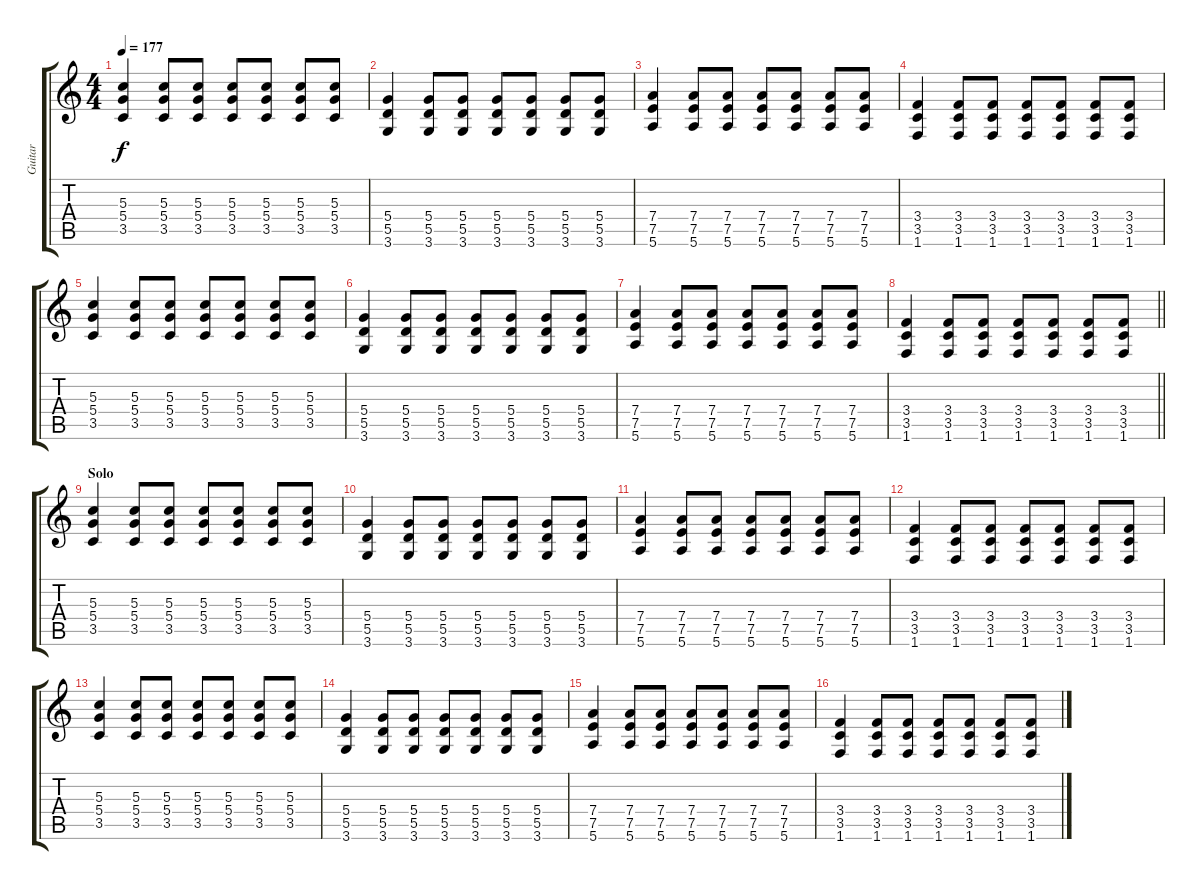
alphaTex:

\track ("Guitar" "Guitar") {instrument distortionguitar}
\staff {score tabs}
\tuning (E4 B3 G3 D3 A2 E2) {hide}
\ts (4 4)
\tempo 177
\clef g2
\ks c
(5.3 5.4 3.5).4{dy f} (5.3 5.4 3.5).8 (5.3 5.4 3.5).8 (5.3 5.4 3.5).8 (5.3 5.4 3.5).8 (5.3 5.4 3.5).8 (5.3 5.4 3.5).8 |
(5.4 5.5 3.6).4 (5.4 5.5 3.6).8 (5.4 5.5 3.6).8 (5.4 5.5 3.6).8 (5.4 5.5 3.6).8 (5.4 5.5 3.6).8 (5.4 5.5 3.6).8 |
(7.4 7.5 5.6).4 (7.4 7.5 5.6).8 (7.4 7.5 5.6).8 (7.4 7.5 5.6).8 (7.4 7.5 5.6).8 (7.4 7.5 5.6).8 (7.4 7.5 5.6).8 |
(3.4 3.5 1.6).4 (3.4 3.5 1.6).8 (3.4 3.5 1.6).8 (3.4 3.5 1.6).8 (3.4 3.5 1.6).8 (3.4 3.5 1.6).8 (3.4 3.5 1.6).8 |
(5.3 5.4 3.5).4 (5.3 5.4 3.5).8 (5.3 5.4 3.5).8 (5.3 5.4 3.5).8 (5.3 5.4 3.5).8 (5.3 5.4 3.5).8 (5.3 5.4 3.5).8 |
(5.4 5.5 3.6).4 (5.4 5.5 3.6).8 (5.4 5.5 3.6).8 (5.4 5.5 3.6).8 (5.4 5.5 3.6).8 (5.4 5.5 3.6).8 (5.4 5.5 3.6).8 |
(7.4 7.5 5.6).4 (7.4 7.5 5.6).8 (7.4 7.5 5.6).8 (7.4 7.5 5.6).8 (7.4 7.5 5.6).8 (7.4 7.5 5.6).8 (7.4 7.5 5.6).8 |
\barLineRight lightlight
(3.4 3.5 1.6).4 (3.4 3.5 1.6).8 (3.4 3.5 1.6).8 (3.4 3.5 1.6).8 (3.4 3.5 1.6).8 (3.4 3.5 1.6).8 (3.4 3.5 1.6).8 |
\section ("" "Solo")
(5.3 5.4 3.5).4 (5.3 5.4 3.5).8 (5.3 5.4 3.5).8 (5.3 5.4 3.5).8 (5.3 5.4 3.5).8 (5.3 5.4 3.5).8 (5.3 5.4 3.5).8 |
(5.4 5.5 3.6).4 (5.4 5.5 3.6).8 (5.4 5.5 3.6).8 (5.4 5.5 3.6).8 (5.4 5.5 3.6).8 (5.4 5.5 3.6).8 (5.4 5.5 3.6).8 |
(7.4 7.5 5.6).4 (7.4 7.5 5.6).8 (7.4 7.5 5.6).8 (7.4 7.5 5.6).8 (7.4 7.5 5.6).8 (7.4 7.5 5.6).8 (7.4 7.5 5.6).8 |
(3.4 3.5 1.6).4 (3.4 3.5 1.6).8 (3.4 3.5 1.6).8 (3.4 3.5 1.6).8 (3.4 3.5 1.6).8 (3.4 3.5 1.6).8 (3.4 3.5 1.6).8 |
(5.3 5.4 3.5).4 (5.3 5.4 3.5).8 (5.3 5.4 3.5).8 (5.3 5.4 3.5).8 (5.3 5.4 3.5).8 (5.3 5.4 3.5).8 (5.3 5.4 3.5).8 |
(5.4 5.5 3.6).4 (5.4 5.5 3.6).8 (5.4 5.5 3.6).8 (5.4 5.5 3.6).8 (5.4 5.5 3.6).8 (5.4 5.5 3.6).8 (5.4 5.5 3.6).8 |
(7.4 7.5 5.6).4 (7.4 7.5 5.6).8 (7.4 7.5 5.6).8 (7.4 7.5 5.6).8 (7.4 7.5 5.6).8 (7.4 7.5 5.6).8 (7.4 7.5 5.6).8 |
(3.4 3.5 1.6).4 (3.4 3.5 1.6).8 (3.4 3.5 1.6).8 (3.4 3.5 1.6).8 (3.4 3.5 1.6).8 (3.4 3.5 1.6).8 (3.4 3.5 1.6).8
